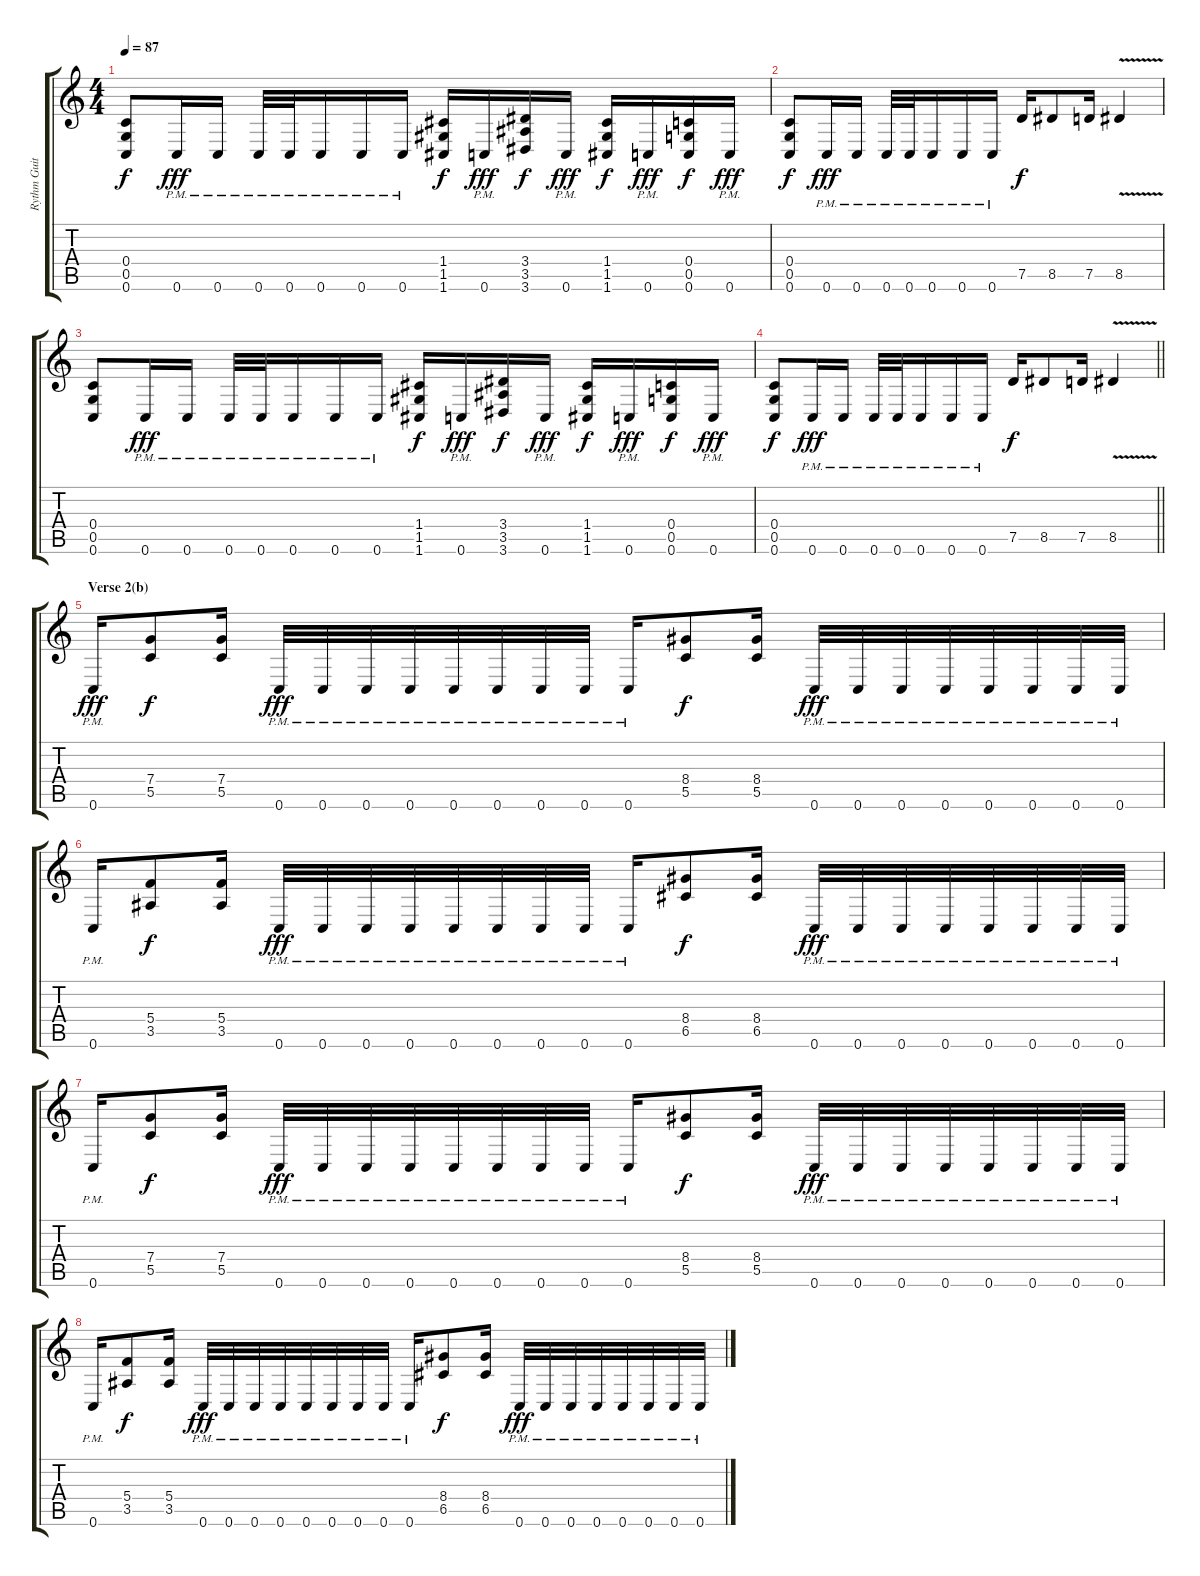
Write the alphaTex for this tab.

\track ("Rythm Guitar 2" "Rythm Guit") {instrument distortionguitar}
\staff {score tabs}
\tuning (D4 A3 F3 C3 G2 C2) {hide}
\ts (4 4)
\tempo 87
\clef g2
\ks c
(0.4 0.5 0.6).8{dy f} 0.6{pm}.16{dy fff} 0.6{pm}.16 0.6{pm}.32 0.6{pm}.32 0.6{pm}.16 0.6{pm}.16 0.6{pm}.16 (1.4 1.5 1.6).16{dy f} 0.6{pm}.16{dy fff} (3.4 3.5 3.6).16{dy f} 0.6{pm}.16{dy fff} (1.4 1.5 1.6).16{dy f} 0.6{pm}.16{dy fff} (0.4 0.5 0.6).16{dy f} 0.6{pm}.16{dy fff} |
(0.4 0.5 0.6).8{dy f} 0.6{pm}.16{dy fff} 0.6{pm}.16 0.6{pm}.32 0.6{pm}.32 0.6{pm}.16 0.6{pm}.16 0.6{pm}.16 7.5.16{dy f} 8.5.8 7.5.16 8.5{v}.4 |
(0.4 0.5 0.6).8 0.6{pm}.16{dy fff} 0.6{pm}.16 0.6{pm}.32 0.6{pm}.32 0.6{pm}.16 0.6{pm}.16 0.6{pm}.16 (1.4 1.5 1.6).16{dy f} 0.6{pm}.16{dy fff} (3.4 3.5 3.6).16{dy f} 0.6{pm}.16{dy fff} (1.4 1.5 1.6).16{dy f} 0.6{pm}.16{dy fff} (0.4 0.5 0.6).16{dy f} 0.6{pm}.16{dy fff} |
\barLineRight lightlight
(0.4 0.5 0.6).8{dy f} 0.6{pm}.16{dy fff} 0.6{pm}.16 0.6{pm}.32 0.6{pm}.32 0.6{pm}.16 0.6{pm}.16 0.6{pm}.16 7.5.16{dy f} 8.5.8 7.5.16 8.5{v}.4 |
\section ("" "Verse 2(b)")
0.6{pm}.16{dy fff} (7.4 5.5).8{dy f} (7.4 5.5).16 0.6{pm}.32{dy fff} 0.6{pm}.32 0.6{pm}.32 0.6{pm}.32 0.6{pm}.32 0.6{pm}.32 0.6{pm}.32 0.6{pm}.32 0.6{pm}.16 (8.4 5.5).8{dy f} (8.4 5.5).16 0.6{pm}.32{dy fff} 0.6{pm}.32 0.6{pm}.32 0.6{pm}.32 0.6{pm}.32 0.6{pm}.32 0.6{pm}.32 0.6{pm}.32 |
0.6{pm}.16 (5.4 3.5).8{dy f} (5.4 3.5).16 0.6{pm}.32{dy fff} 0.6{pm}.32 0.6{pm}.32 0.6{pm}.32 0.6{pm}.32 0.6{pm}.32 0.6{pm}.32 0.6{pm}.32 0.6{pm}.16 (8.4 6.5).8{dy f} (8.4 6.5).16 0.6{pm}.32{dy fff} 0.6{pm}.32 0.6{pm}.32 0.6{pm}.32 0.6{pm}.32 0.6{pm}.32 0.6{pm}.32 0.6{pm}.32 |
0.6{pm}.16 (7.4 5.5).8{dy f} (7.4 5.5).16 0.6{pm}.32{dy fff} 0.6{pm}.32 0.6{pm}.32 0.6{pm}.32 0.6{pm}.32 0.6{pm}.32 0.6{pm}.32 0.6{pm}.32 0.6{pm}.16 (8.4 5.5).8{dy f} (8.4 5.5).16 0.6{pm}.32{dy fff} 0.6{pm}.32 0.6{pm}.32 0.6{pm}.32 0.6{pm}.32 0.6{pm}.32 0.6{pm}.32 0.6{pm}.32 |
0.6{pm}.16 (5.4 3.5).8{dy f} (5.4 3.5).16 0.6{pm}.32{dy fff} 0.6{pm}.32 0.6{pm}.32 0.6{pm}.32 0.6{pm}.32 0.6{pm}.32 0.6{pm}.32 0.6{pm}.32 0.6{pm}.16 (8.4 6.5).8{dy f} (8.4 6.5).16 0.6{pm}.32{dy fff} 0.6{pm}.32 0.6{pm}.32 0.6{pm}.32 0.6{pm}.32 0.6{pm}.32 0.6{pm}.32 0.6{pm}.32
